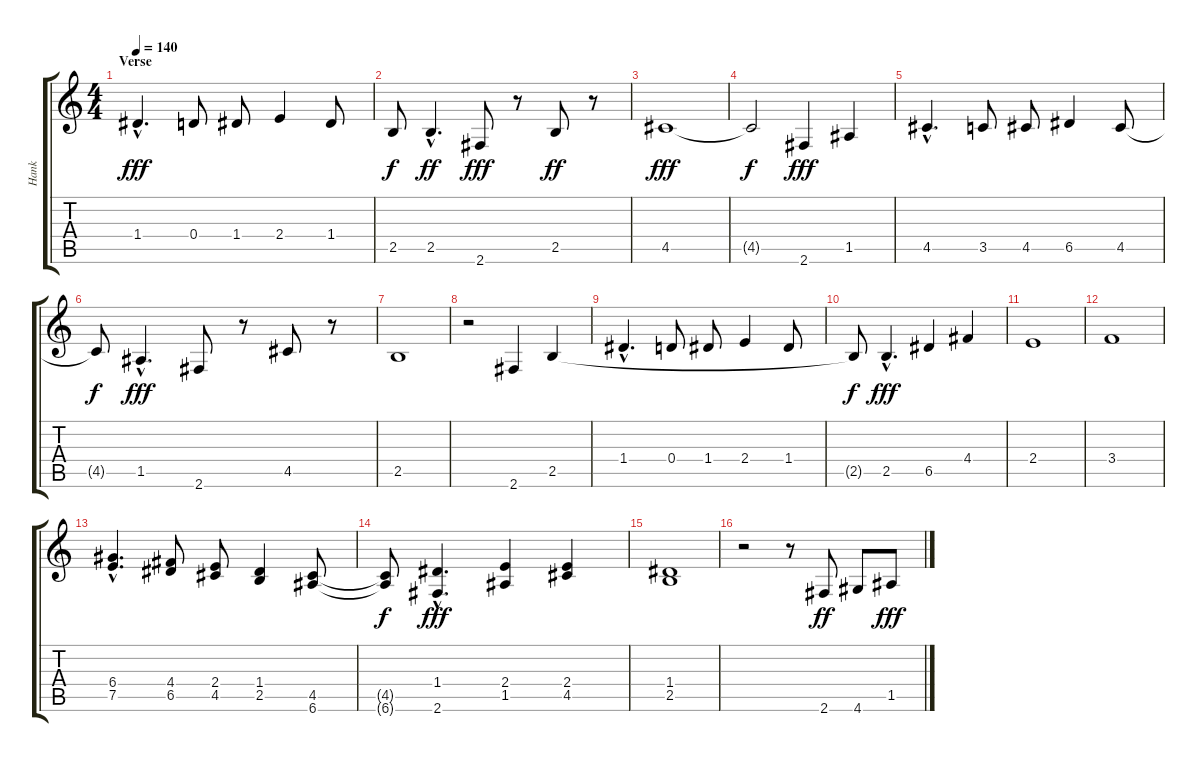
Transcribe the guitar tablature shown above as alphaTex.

\track ("Hank" "Hank") {instrument electricguitarjazz}
\staff {score tabs}
\tuning (E4 B3 G3 D3 A2 E2) {hide}
\ts (4 4)
\section ("" "Verse")
\tempo 140
\clef g2
\ks c
1.4{hac}.4{d dy fff} 0.4.8 1.4.8 2.4.4 1.4.8 |
2.5{t}.8{dy f} 2.5{hac}.4{d dy ff} 2.6.8{dy fff} r.8 2.5.8{dy ff} r.8 |
4.5.1{dy fff} |
4.5{t}.2{dy f} 2.6.4{dy fff} 1.5.4 |
4.5{hac}.4{d} 3.5.8 4.5.8 6.5.4 4.5.8 |
4.5{t}.8{dy f} 1.5{hac}.4{d dy fff} 2.6.8 r.8 4.5.8 r.8 |
2.5.1 |
r.2 2.6.4 2.5.4 |
1.4{hac}.4{d} 0.4.8 1.4.8 2.4.4 1.4.8 |
2.5{t}.8{dy f} 2.5{hac}.4{d dy fff} 6.5.4 4.4.4 |
2.4.1 |
3.4.1 |
(6.4{hac} 7.5{hac}).4{d} (4.4 6.5).8 (2.4 4.5).8 (1.4 2.5).4 (4.5 6.6).8 |
(4.5{t} 6.6{t}).8{dy f} (1.4{hac} 2.6{hac}).4{d dy fff} (2.4 1.5).4 (2.4 4.5).4 |
(1.4 2.5).1 |
r.2 r.8 2.6.8{dy ff instrument electricguitarmuted} 4.6.8 1.5.8{dy fff}
